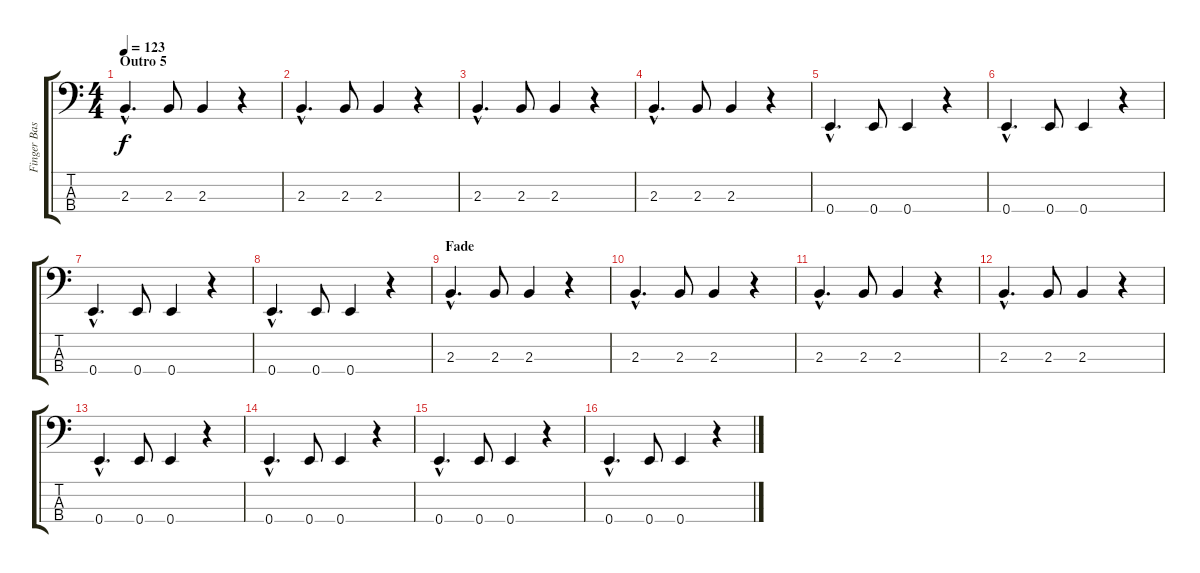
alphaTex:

\track ("Finger Bass Hook" "Finger Bas") {instrument electricbassfinger}
\staff {score tabs}
\tuning (G2 D2 A1 E1) {hide}
\ts (4 4)
\section ("" "Outro 5")
\tempo 123
\clef f4
\ks c
2.3{hac}.4{d dy f} 2.3.8 2.3.4 r.4 |
2.3{hac}.4{d} 2.3.8 2.3.4 r.4 |
2.3{hac}.4{d} 2.3.8 2.3.4 r.4 |
2.3{hac}.4{d} 2.3.8 2.3.4 r.4 |
0.4{hac}.4{d} 0.4.8 0.4.4 r.4 |
0.4{hac}.4{d} 0.4.8 0.4.4 r.4 |
0.4{hac}.4{d} 0.4.8 0.4.4 r.4 |
0.4{hac}.4{d} 0.4.8 0.4.4 r.4 |
\section ("" "Fade")
2.3{hac}.4{d} 2.3.8 2.3.4 r.4 |
2.3{hac}.4{d} 2.3.8 2.3.4 r.4 |
2.3{hac}.4{d} 2.3.8 2.3.4 r.4 |
2.3{hac}.4{d} 2.3.8 2.3.4 r.4 |
0.4{hac}.4{d} 0.4.8 0.4.4 r.4 |
0.4{hac}.4{d} 0.4.8 0.4.4 r.4 |
0.4{hac}.4{d} 0.4.8 0.4.4 r.4 |
0.4{hac}.4{d} 0.4.8 0.4.4 r.4
